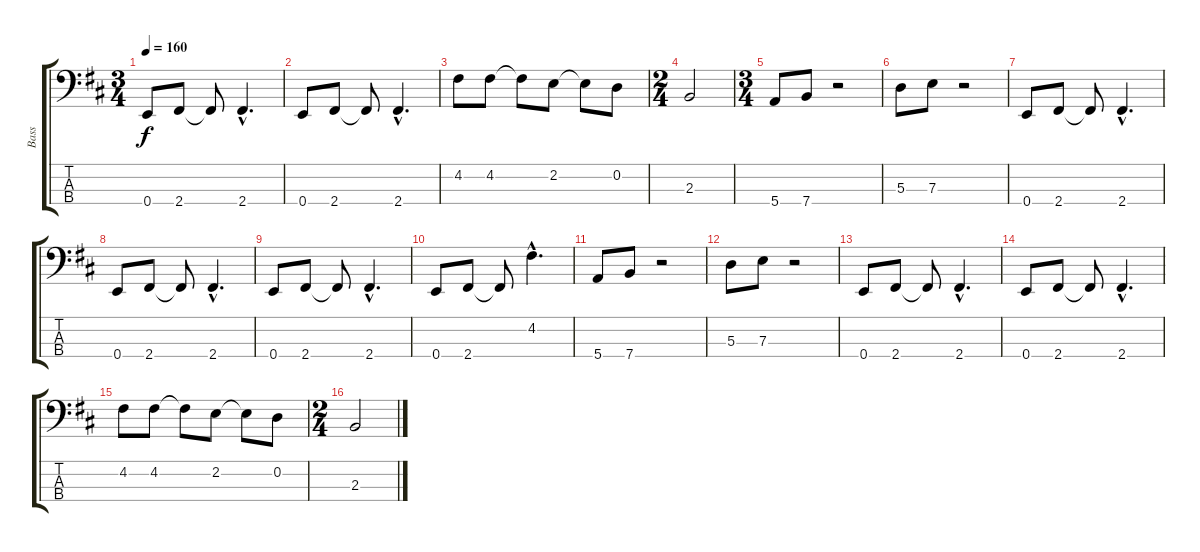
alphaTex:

\track ("Bass" "Bass") {instrument electricbassfinger}
\staff {score tabs}
\tuning (G2 D2 A1 E1) {hide}
\ts (3 4)
\tempo 160
\clef f4
\ks bminor
0.4.8{dy f} 2.4.8 2.4{t}.8 2.4{hac}.4{d} |
0.4.8 2.4.8 2.4{t}.8 2.4{hac}.4{d} |
4.2.8 4.2.8 4.2{t}.8 2.2.8 2.2{t}.8 0.2.8 |
\ts (2 4)
2.3.2 |
\ts (3 4)
5.4.8 7.4.8 r.2 |
5.3.8 7.3.8 r.2 |
0.4.8 2.4.8 2.4{t}.8 2.4{hac}.4{d} |
0.4.8 2.4.8 2.4{t}.8 2.4{hac}.4{d} |
0.4.8 2.4.8 2.4{t}.8 2.4{hac}.4{d} |
0.4.8 2.4.8 2.4{t}.8 4.2{hac}.4{d} |
5.4.8 7.4.8 r.2 |
5.3.8 7.3.8 r.2 |
0.4.8 2.4.8 2.4{t}.8 2.4{hac}.4{d} |
0.4.8 2.4.8 2.4{t}.8 2.4{hac}.4{d} |
4.2.8 4.2.8 4.2{t}.8 2.2.8 2.2{t}.8 0.2.8 |
\ts (2 4)
2.3.2
